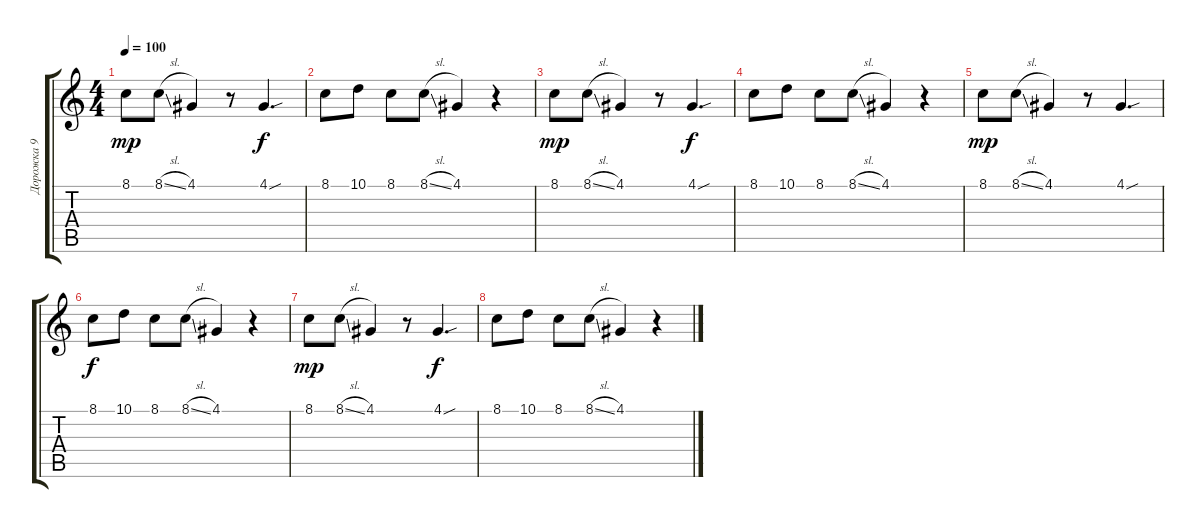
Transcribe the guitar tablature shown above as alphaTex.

\track ("Дорожка 9" "Дорожка 9") {instrument lead6voice}
\staff {score tabs}
\tuning (E4 B3 G3 D3 A2 E2) {hide}
\ts (4 4)
\tempo 100
\clef g2
\ks c
8.1.8{dy mp} 8.1{sl}.8 4.1.4 r.8 4.1{sou}.4{d dy f} |
8.1.8 10.1.8 8.1.8 8.1{sl}.8 4.1.4 r.4 |
8.1.8{dy mp} 8.1{sl}.8 4.1.4 r.8 4.1{sou}.4{d dy f} |
8.1.8 10.1.8 8.1.8 8.1{sl}.8 4.1.4 r.4 |
8.1.8{dy mp} 8.1{sl}.8 4.1.4 r.8 4.1{sou}.4{d} |
8.1.8{dy f} 10.1.8 8.1.8 8.1{sl}.8 4.1.4 r.4 |
8.1.8{dy mp} 8.1{sl}.8 4.1.4 r.8 4.1{sou}.4{d dy f} |
8.1.8 10.1.8 8.1.8 8.1{sl}.8 4.1.4 r.4
